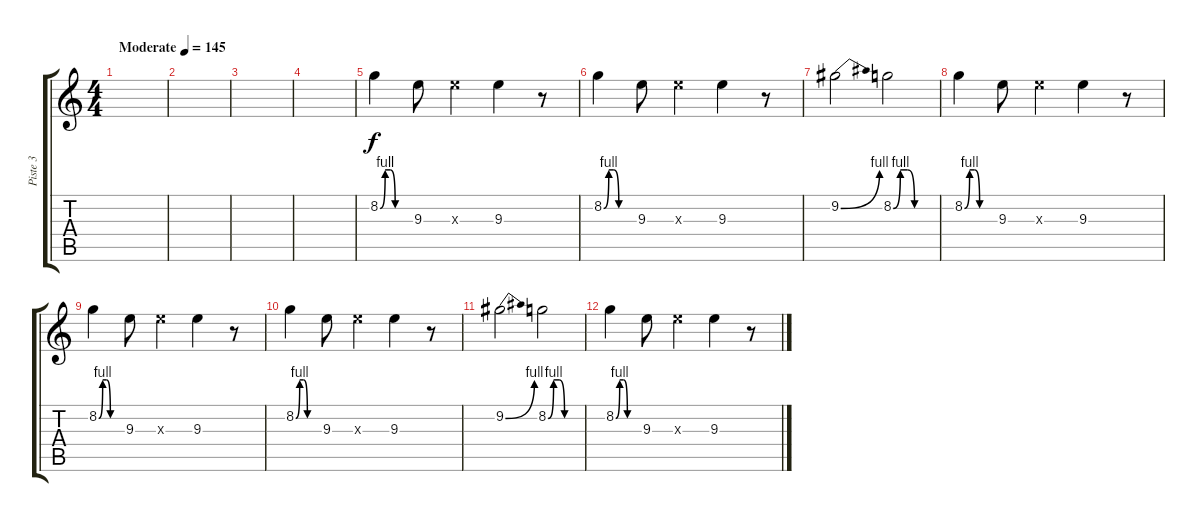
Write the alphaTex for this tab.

\track ("Piste 3" "Piste 3") {instrument distortionguitar}
\staff {score tabs}
\tuning (E4 B3 G3 D3 A2 E2) {hide}
\ts (4 4)
\tempo (145 "Moderate")
\clef g2
\ks c
|
|
|
|
8.2{be (custom 0 0 10 4 20 4 30 0 60 0)}.4 9.3.8 9.3{x}.4 9.3.4 r.8 |
8.2{be (custom 0 0 10 4 20 4 30 0 60 0)}.4 9.3.8 9.3{x}.4 9.3.4 r.8 |
9.2{be (bend 0 0 60 4)}.2 8.2{be (custom 0 0 10 4 20 4 30 0 45 0 60 0)}.2 |
8.2{be (custom 0 0 10 4 20 4 30 0 60 0)}.4 9.3.8 9.3{x}.4 9.3.4 r.8 |
8.2{be (custom 0 0 10 4 20 4 30 0 60 0)}.4 9.3.8 9.3{x}.4 9.3.4 r.8 |
8.2{be (custom 0 0 10 4 20 4 30 0 60 0)}.4 9.3.8 9.3{x}.4 9.3.4 r.8 |
9.2{be (bend 0 0 60 4)}.2 8.2{be (custom 0 0 10 4 20 4 30 0 45 0 60 0)}.2 |
8.2{be (custom 0 0 10 4 20 4 30 0 60 0)}.4 9.3.8 9.3{x}.4 9.3.4 r.8
